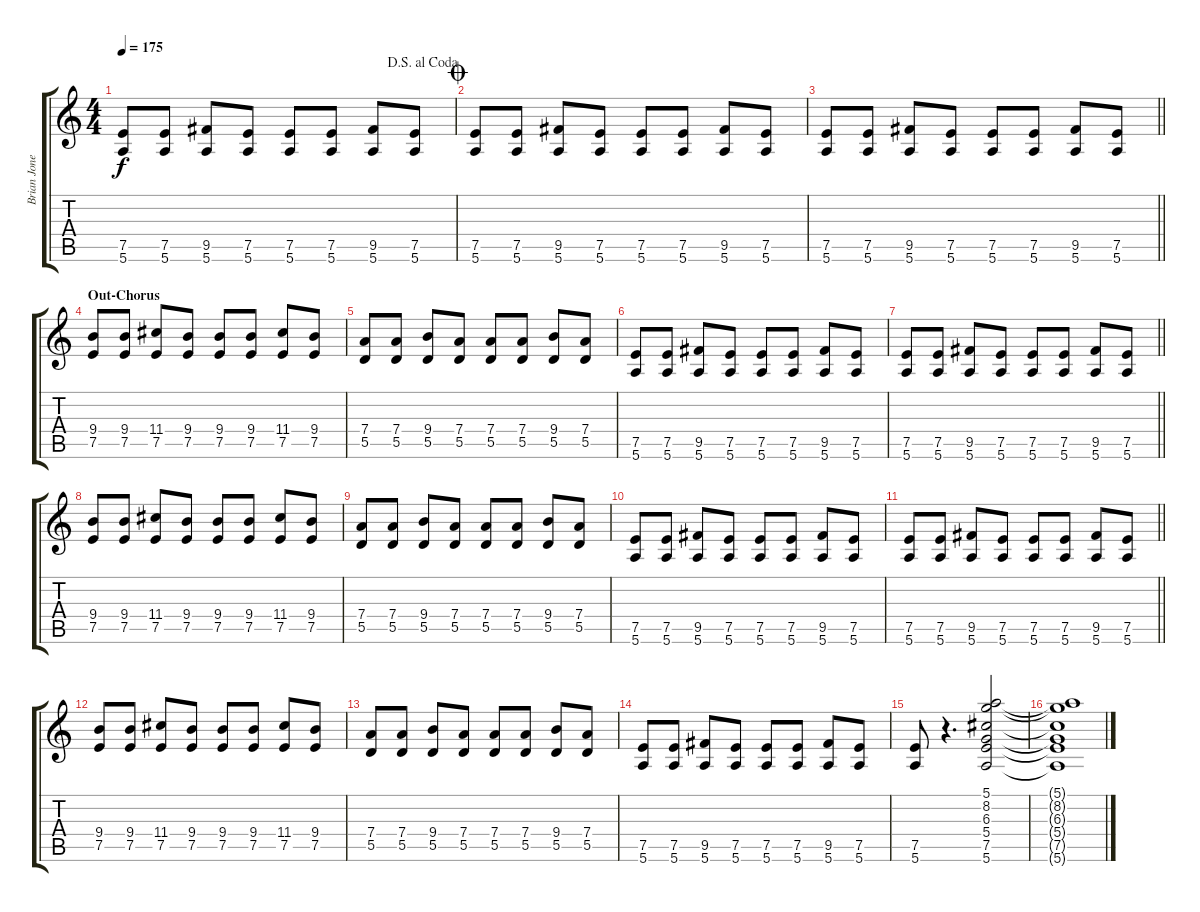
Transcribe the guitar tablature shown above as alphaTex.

\track ("Brian Jones" "Brian Jone") {instrument electricguitarmuted}
\staff {score tabs}
\tuning (E4 B3 G3 D3 A2 E2) {hide}
\ts (4 4)
\jump dalsegnoalcoda
\tempo 175
\clef g2
\ks c
(7.5 5.6).8{dy f} (7.5 5.6).8 (9.5 5.6).8 (7.5 5.6).8 (7.5 5.6).8 (7.5 5.6).8 (9.5 5.6).8 (7.5 5.6).8 |
\jump coda
(7.5 5.6).8 (7.5 5.6).8 (9.5 5.6).8 (7.5 5.6).8 (7.5 5.6).8 (7.5 5.6).8 (9.5 5.6).8 (7.5 5.6).8 |
\barLineRight lightlight
(7.5 5.6).8 (7.5 5.6).8 (9.5 5.6).8 (7.5 5.6).8 (7.5 5.6).8 (7.5 5.6).8 (9.5 5.6).8 (7.5 5.6).8 |
\section ("" "Out-Chorus")
(9.4 7.5).8 (9.4 7.5).8 (11.4 7.5).8 (9.4 7.5).8 (9.4 7.5).8 (9.4 7.5).8 (11.4 7.5).8 (9.4 7.5).8 |
(7.4 5.5).8 (7.4 5.5).8 (9.4 5.5).8 (7.4 5.5).8 (7.4 5.5).8 (7.4 5.5).8 (9.4 5.5).8 (7.4 5.5).8 |
(7.5 5.6).8 (7.5 5.6).8 (9.5 5.6).8 (7.5 5.6).8 (7.5 5.6).8 (7.5 5.6).8 (9.5 5.6).8 (7.5 5.6).8 |
\barLineRight lightlight
(7.5 5.6).8 (7.5 5.6).8 (9.5 5.6).8 (7.5 5.6).8 (7.5 5.6).8 (7.5 5.6).8 (9.5 5.6).8 (7.5 5.6).8 |
(9.4 7.5).8 (9.4 7.5).8 (11.4 7.5).8 (9.4 7.5).8 (9.4 7.5).8 (9.4 7.5).8 (11.4 7.5).8 (9.4 7.5).8 |
(7.4 5.5).8 (7.4 5.5).8 (9.4 5.5).8 (7.4 5.5).8 (7.4 5.5).8 (7.4 5.5).8 (9.4 5.5).8 (7.4 5.5).8 |
(7.5 5.6).8 (7.5 5.6).8 (9.5 5.6).8 (7.5 5.6).8 (7.5 5.6).8 (7.5 5.6).8 (9.5 5.6).8 (7.5 5.6).8 |
\barLineRight lightlight
(7.5 5.6).8 (7.5 5.6).8 (9.5 5.6).8 (7.5 5.6).8 (7.5 5.6).8 (7.5 5.6).8 (9.5 5.6).8 (7.5 5.6).8 |
(9.4 7.5).8 (9.4 7.5).8 (11.4 7.5).8 (9.4 7.5).8 (9.4 7.5).8 (9.4 7.5).8 (11.4 7.5).8 (9.4 7.5).8 |
(7.4 5.5).8 (7.4 5.5).8 (9.4 5.5).8 (7.4 5.5).8 (7.4 5.5).8 (7.4 5.5).8 (9.4 5.5).8 (7.4 5.5).8 |
(7.5 5.6).8 (7.5 5.6).8 (9.5 5.6).8 (7.5 5.6).8 (7.5 5.6).8 (7.5 5.6).8 (9.5 5.6).8 (7.5 5.6).8 |
(7.5 5.6).8 r.4{d} (5.1 8.2 6.3 5.4 7.5 5.6).2 |
(5.1{t} 8.2{t} 6.3{t} 5.4{t} 7.5{t} 5.6{t}).1
